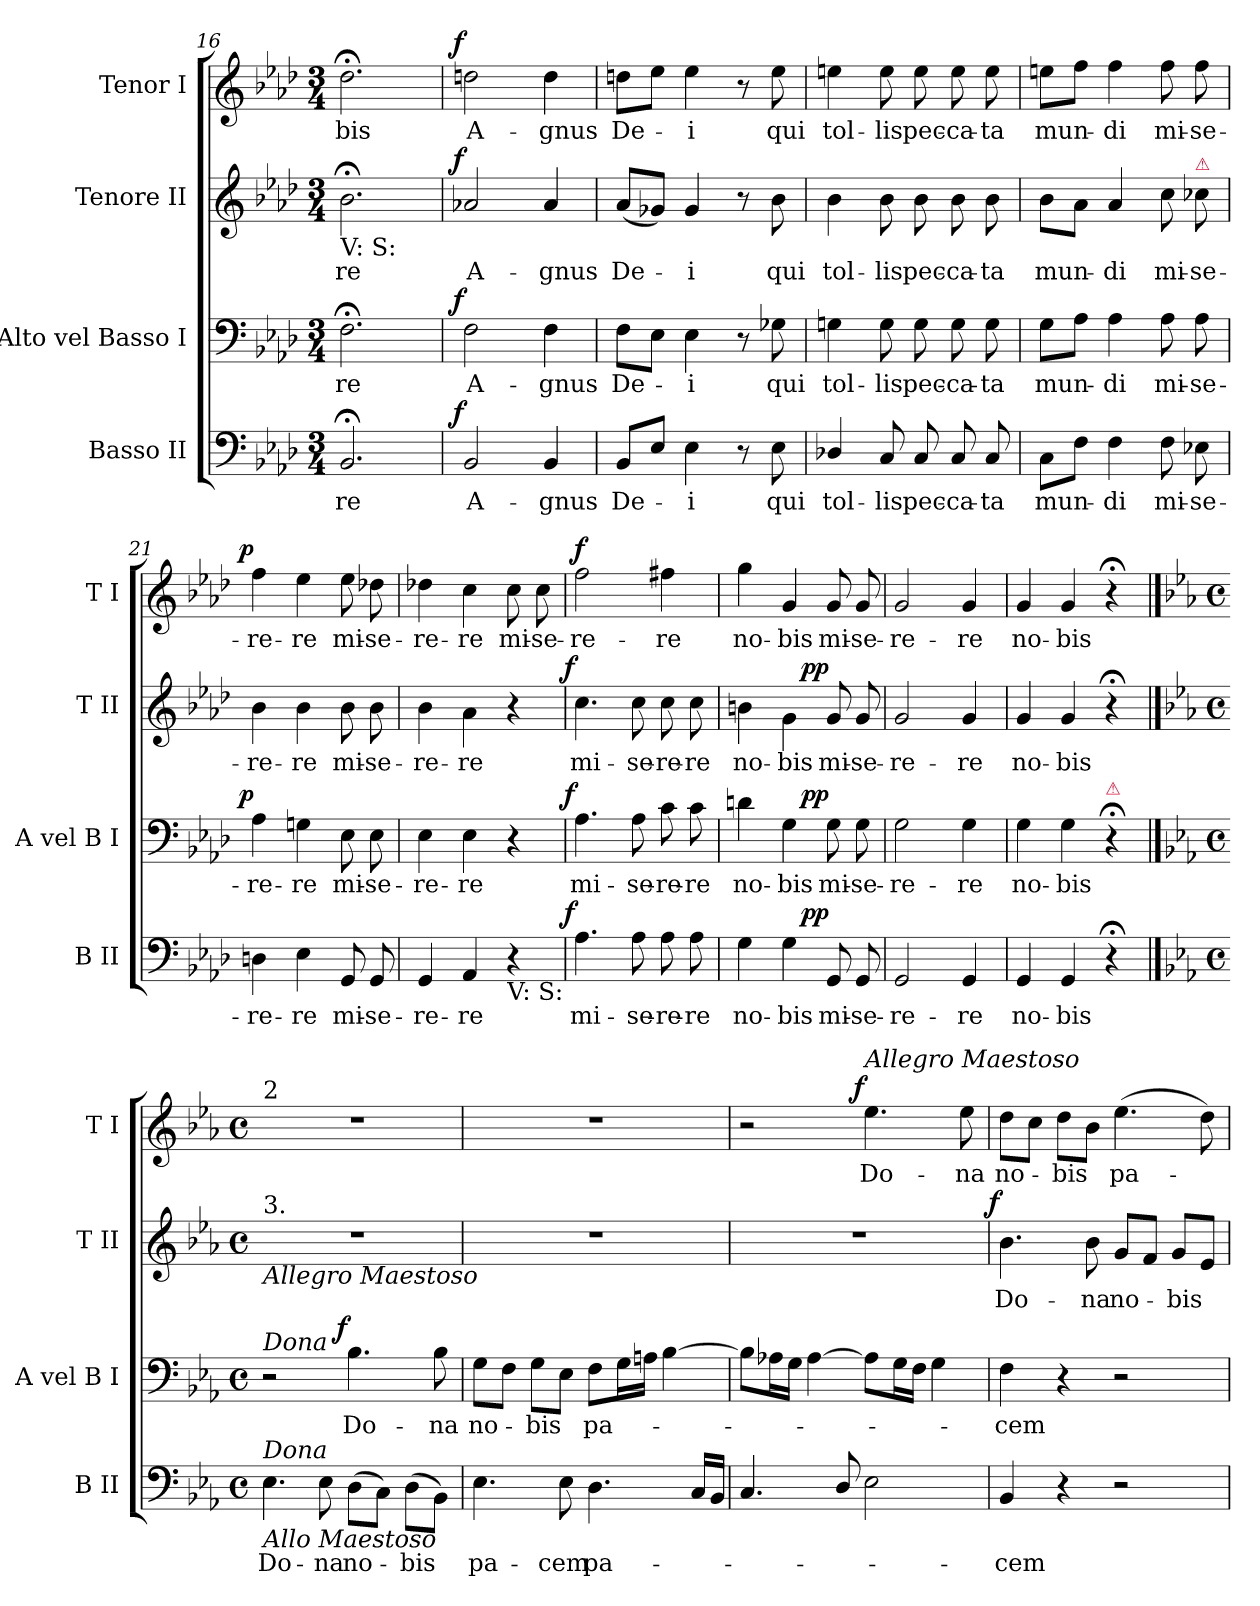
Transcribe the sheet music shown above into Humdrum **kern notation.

**kern	**text	**dynam	**kern	**text	**dynam	**kern	**text	**dynam	**kern	**text	**dynam
*part4	*part4	*part4	*part3	*part3	*part3	*part2	*part2	*part2	*part1	*part1	*part1
*staff4	*staff4	*staff4	*staff3	*staff3	*staff3	*staff2	*staff2	*staff2	*staff1	*staff1	*staff1
*I"Basso II	*	*	*I"Alto vel Basso I	*	*	*I"Tenore II	*	*	*I"Tenor I	*	*
*I'B II	*	*	*I'A vel B I	*	*	*I'T II	*	*	*I'T I	*	*
*clefF4	*	*	*clefF4	*	*	*clefG2	*	*	*clefG2	*	*
*	*	*	*	*	*	*ITrd8c12	*	*	*ITrd8c12	*	*
*k[b-e-a-d-]	*	*	*k[b-e-a-d-]	*	*	*k[b-e-a-d-]	*	*	*k[b-e-a-d-]	*	*
*A-:	*	*	*A-:	*	*	*A-:	*	*	*A-:	*	*
*M3/4	*	*	*M3/4	*	*	*M3/4	*	*	*M3/4	*	*
=16	=16	=16	=16	=16	=16	=16	=16	=16	=16	=16	=16
!	!	!	!	!	!	!LO:TX:b:t=V&colon; S&colon;	!	!	!	!	!
2.BB-;</	-re	.	2.F;<\	-re	.	2.B-;<\	-re	.	2.d-;<\	-bis	.
=17	=17	=17	=17	=17	=17	=17	=17	=17	=17	=17	=17
!	!	!LO:DY:b:rj	!	!	!LO:DY:b:rj	!	!	!LO:DY:a:rj	!	!	!LO:DY:b:rj
2BB-/	A-	f	2F\	A-	f	2A-X/	A-	f	2dn\	A-	f
4BB-/	-gnus	.	4F\	-gnus	.	4A-/	-gnus	.	4d\	-gnus	.
=18	=18	=18	=18	=18	=18	=18	=18	=18	=18	=18	=18
8BB-/L	De-	.	8F\L	De-	.	(8A-/L	De-	.	8dn\L	De-	.
8E-/J	.	.	8E-\J	.	.	8G-X/J)	.	.	8e-\J	.	.
4E-\	-i	.	4E-\	-i	.	4G-/	-i	.	4e-\	-i	.
8r	.	.	8r	.	.	8r	.	.	8r	.	.
8E-\	qui	.	8G-X\	qui	.	8B-\	qui	.	8e-\	qui	.
=19	=19	=19	=19	=19	=19	=19	=19	=19	=19	=19	=19
4D-X/	tol-	.	4Gn\	tol-	.	4B-\	tol-	.	4en\	tol-	.
8C/	-lis	.	8G\	-lis	.	8B-\	-lis	.	8e\	-lis	.
8C/	pec-	.	8G\	pec-	.	8B-\	pec-	.	8e\	pec-	.
8C/	-ca-	.	8G\	-ca-	.	8B-\	-ca-	.	8e\	-ca-	.
8C/	-ta	.	8G\	-ta	.	8B-\	-ta	.	8e\	-ta	.
=20	=20	=20	=20	=20	=20	=20	=20	=20	=20	=20	=20
8C\L	mun-	.	8G\L	mun-	.	8B-\L	mun-	.	8en\L	mun-	.
8F\J	.	.	8A-\J	.	.	8A-\J	.	.	8f\J	.	.
4F\	-di	.	4A-\	-di	.	4A-/	-di	.	4f\	-di	.
8F\	mi-	.	8A-\	mi-	.	8c\	mi-	.	8f\	mi-	.
!	!	!	!	!	!	!LO:TX:a:color=crimson:t=⚠	!	!	!	!	!
8E-X\	-se-	.	8A-\	-se-	.	8c-X\	-se-	.	8f\	-se-	.
=21	=21	=21	=21	=21	=21	=21	=21	=21	=21	=21	=21
!	!	!	!	!	!LO:DY:b:rj	!	!	!	!	!	!LO:DY:b:rj
4Dn\	-re-	.	4A-\	-re-	p	4B-\	-re-	.	4f\	-re-	p
4E-\	-re	.	4Gn\	-re	.	4B-\	-re	.	4e-\	-re	.
8GG/	mi-	.	8E-\	mi-	.	8B-\	mi-	.	8e-\	mi-	.
8GG/	-se-	.	8E-\	-se-	.	8B-\	-se-	.	8d-X\	-se-	.
=22	=22	=22	=22	=22	=22	=22	=22	=22	=22	=22	=22
4GG/	-re-	.	4E-\	-re-	.	4B-\	-re-	.	4d-X\	-re-	.
4AA-/	-re	.	4E-\	-re	.	4A-\	-re	.	4c\	-re	.
!LO:TX:b:t=V&colon; S&colon;	!	!	!	!	!	!	!	!	!	!	!
4r	.	.	4r	.	.	4r	.	.	8c\	mi-	.
.	.	.	.	.	.	.	.	.	8c\	-se-	.
=23	=23	=23	=23	=23	=23	=23	=23	=23	=23	=23	=23
!	!	!LO:DY:b:rj	!	!	!LO:DY:b:rj	!	!	!LO:DY:b:rj	!	!	!LO:DY:b
4.A-\	mi-	f	4.A-\	mi-	f	4.c\	mi-	f	2f\	-re-	f
8A-\	-se-	.	8A-\	-se-	.	8c\	-se-	.	.	.	.
8A-\	-re-	.	8c\	-re-	.	8c\	-re-	.	4f#X\	-re	.
8A-\	-re	.	8c\	-re	.	8c\	-re	.	.	.	.
=24	=24	=24	=24	=24	=24	=24	=24	=24	=24	=24	=24
4G\	no-	.	4dn\	no-	.	4Bn\	no-	.	4g\	no-	.
4G\	-bis	.	4G\	-bis	.	4G\	-bis	.	4G/	-bis	.
!	!	!LO:DY:a:rj	!	!	!LO:DY:b:rj	!	!	!LO:DY:b:rj	!	!	!
8GG/	mi-	pp	8G\	mi-	pp	8G/	mi-	pp	8G/	mi-	.
8GG/	-se-	.	8G\	-se-	.	8G/	-se-	.	8G/	-se-	.
=25	=25	=25	=25	=25	=25	=25	=25	=25	=25	=25	=25
2GG/	-re-	.	2G\	-re-	.	2G/	-re-	.	2G/	-re-	.
4GG/	-re	.	4G\	-re	.	4G/	-re	.	4G/	-re	.
=26	=26	=26	=26	=26	=26	=26	=26	=26	=26	=26	=26
4GG/	no-	.	4G\	no-	.	4G/	no-	.	4G/	no-	.
4GG/	-bis	.	4G\	-bis	.	4G/	-bis	.	4G/	-bis	.
!	!	!	!LO:TX:a:color=crimson:t=⚠	!	!	!	!	!	!	!	!
4r;<	.	.	4r;<	.	.	4r;<	.	.	4r;<	.	.
==27	==27	==27	==27	==27	==27	==27	==27	==27	==27	==27	==27
*k[b-e-a-]	*	*	*k[b-e-a-]	*	*	*k[b-e-a-]	*	*	*k[b-e-a-]	*	*
*E-:	*	*	*E-:	*	*	*E-:	*	*	*E-:	*	*
*M4/4	*	*	*M4/4	*	*	*M4/4	*	*	*M4/4	*	*
*met(c)	*	*	*met(c)	*	*	*met(c)	*	*	*met(c)	*	*
!	!	!	!	!	!	!	!	!	!LO:TX:a:t=2	!	!
!	!	!	!	!	!	!LO:TX:a:t=3.	!	!	!	!	!
!	!	!	!	!	!	!LO:TX:b:i:t=Allegro Maestoso	!	!	!	!	!
!	!	!	!LO:TX:a:i:t=Dona	!	!	!	!	!	!	!	!
!LO:TX:b:i:t=Allo Maestoso	!	!	!	!	!	!	!	!	!	!	!
!LO:TX:a:i:t=Dona	!	!	!	!	!	!	!	!	!	!	!
4.E-\	Do-	.	2r	.	.	1r	.	.	1r	.	.
8E-\	-na	.	.	.	.	.	.	.	.	.	.
!	!	!	!	!	!LO:DY:b:rj	!	!	!	!	!	!
(8D\L	no-	.	4.B-\	Do-	f	.	.	.	.	.	.
8C\J)	.	.	.	.	.	.	.	.	.	.	.
(8D\L	-bis	.	.	.	.	.	.	.	.	.	.
8BB-\J)	.	.	8B-\	-na	.	.	.	.	.	.	.
=28	=28	=28	=28	=28	=28	=28	=28	=28	=28	=28	=28
4.E-\	pa-	.	8G\L	no-	.	1r	.	.	1r	.	.
.	.	.	8F\J	.	.	.	.	.	.	.	.
.	.	.	8G\L	-bis	.	.	.	.	.	.	.
8E-\	-cem	.	8E-\J	.	.	.	.	.	.	.	.
4.D\	pa-	.	8F\L	pa-	.	.	.	.	.	.	.
.	.	.	16G\L	.	.	.	.	.	.	.	.
.	.	.	16An\JJ	.	.	.	.	.	.	.	.
.	.	.	[4B-\	.	.	.	.	.	.	.	.
16C/LL	.	.	.	.	.	.	.	.	.	.	.
16BB-/JJ	.	.	.	.	.	.	.	.	.	.	.
=29	=29	=29	=29	=29	=29	=29	=29	=29	=29	=29	=29
4.C/	.	.	8B-\L]	.	.	1r	.	.	2r	.	.
.	.	.	16A-X\L	.	.	.	.	.	.	.	.
.	.	.	16G\JJ	.	.	.	.	.	.	.	.
.	.	.	[4A-\	.	.	.	.	.	.	.	.
8D/	.	.	.	.	.	.	.	.	.	.	.
!	!	!	!	!	!	!	!	!	!LO:TX:a:i:t=Allegro Maestoso	!	!
!	!	!	!	!	!	!	!	!	!	!	!LO:DY:b:rj
2E-\	.	.	8A-\L]	.	.	.	.	.	4.e-\	Do-	f
.	.	.	16G\L	.	.	.	.	.	.	.	.
.	.	.	16F\JJ	.	.	.	.	.	.	.	.
.	.	.	4G\	.	.	.	.	.	.	.	.
.	.	.	.	.	.	.	.	.	8e-\	-na	.
=30	=30	=30	=30	=30	=30	=30	=30	=30	=30	=30	=30
!	!	!	!	!	!	!	!	!LO:DY:b:rj	!	!	!
4BB-/	-cem	.	4F\	-cem	.	4.B-\	Do-	f	8d\L	no-	.
.	.	.	.	.	.	.	.	.	8c\J	.	.
4r	.	.	4r	.	.	.	.	.	8d\L	-bis	.
.	.	.	.	.	.	8B-\	-na	.	8B-\J	.	.
2r	.	.	2r	.	.	8G/L	no-	.	(4.e-\	pa-	.
.	.	.	.	.	.	8F/J	.	.	.	.	.
.	.	.	.	.	.	8G/L	-bis	.	.	.	.
.	.	.	.	.	.	8E-/J	.	.	8d\)	.	.
=	=	=	=	=	=	=	=	=	=	=	=
*-	*-	*-	*-	*-	*-	*-	*-	*-	*-	*-	*-
